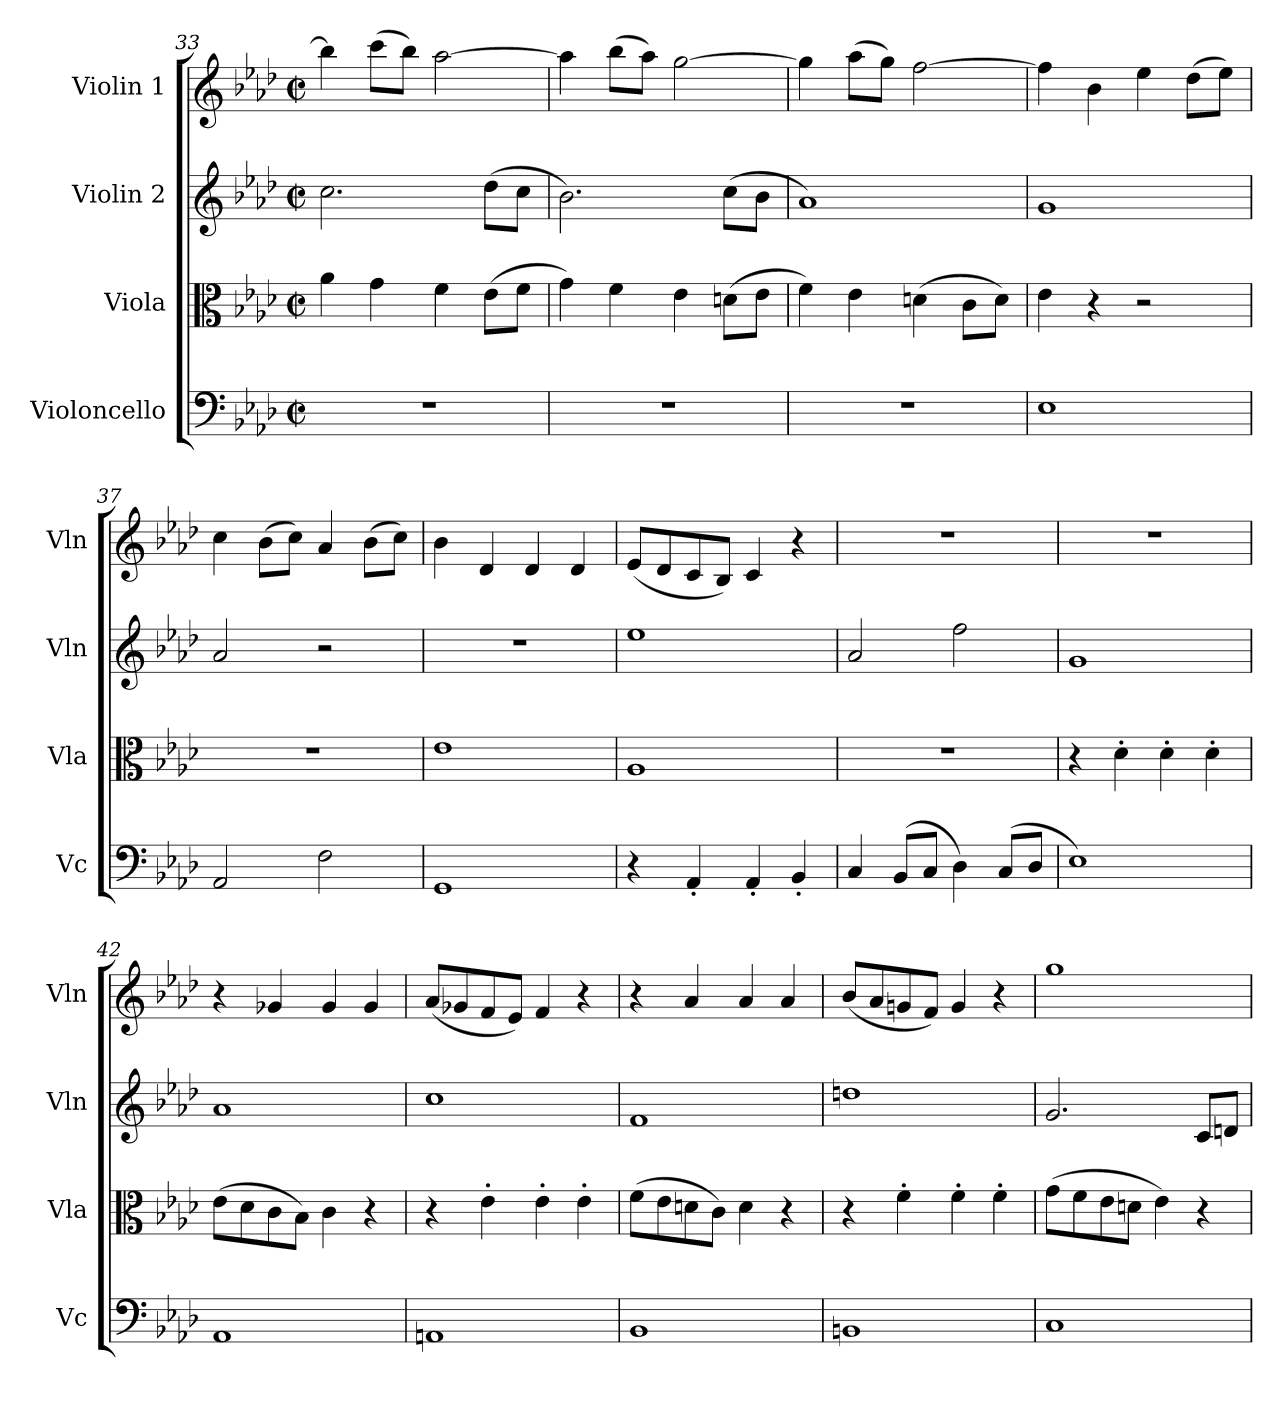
**kern	**kern	**kern	**kern
*part4	*part3	*part2	*part1
*staff4	*staff3	*staff2	*staff1
*I"Violoncello	*I"Viola	*I"Violin 2	*I"Violin 1
*I'Vc	*I'Vla	*I'Vln	*I'Vln
*clefF4	*clefC3	*clefG2	*clefG2
*k[b-e-a-d-]	*k[b-e-a-d-]	*k[b-e-a-d-]	*k[b-e-a-d-]
*M2/2	*M2/2	*M2/2	*M2/2
*met(c|)	*met(c|)	*met(c|)	*met(c|)
=33	=33	=33	=33
1r	4a-\	2.cc\	4bb-\]
.	4g\	.	(8ccc\L
.	.	.	8bb-\J)
.	4f\	.	[2aa-\
.	(8e-\L	(8dd-\L	.
.	8f\J	8cc\J	.
!!LO:LB:g=z
=34	=34	=34	=34
1r	4g\)	2.b-\)	4aa-\]
.	4f\	.	(8bb-\L
.	.	.	8aa-\J)
.	4e-\	.	[2gg\
.	(8dn\L	(8cc\L	.
.	8e-\J	8b-\J	.
=35	=35	=35	=35
1r	4f\)	1a-)	4gg\]
.	4e-\	.	(8aa-\L
.	.	.	8gg\J)
.	(4dn\	.	[2ff\
.	8c\L	.	.
.	8d\J)	.	.
=36	=36	=36	=36
1E-	4e-\	1g	4ff\]
.	4r	.	4b-\
.	2r	.	4ee-\
.	.	.	(8dd-\L
.	.	.	8ee-\J)
=37	=37	=37	=37
2AA-/	1r	2a-/	4cc\
.	.	.	(8b-\L
.	.	.	8cc\J)
2F\	.	2r	4a-/
.	.	.	(8b-\L
.	.	.	8cc\J)
=38	=38	=38	=38
1GG	1e-	1r	4b-\
.	.	.	4d-/
.	.	.	4d-/
.	.	.	4d-/
=39	=39	=39	=39
4r	1A-	1ee-	(8e-/L
.	.	.	8d-/
4AA-'/	.	.	8c/
.	.	.	8B-/J)
4AA-'/	.	.	4c/
4BB-'/	.	.	4r
!!LO:LB:g=z
=40	=40	=40	=40
4C/	1r	2a-/	1r
(8BB-/L	.	.	.
8C/J	.	.	.
4D-\)	.	2ff\	.
(8C/L	.	.	.
8D-/J	.	.	.
=41	=41	=41	=41
1E-)	4r	1g	1r
.	4d-'\	.	.
.	4d-'\	.	.
.	4d-'\	.	.
=42	=42	=42	=42
1AA-	(8e-\L	1a-	4r
.	8d-\	.	.
.	8c\	.	4g-X/
.	8B-\J)	.	.
.	4c\	.	4g-/
.	4r	.	4g-/
=43	=43	=43	=43
1AAn	4r	1cc	(8a-/L
.	.	.	8g-X/
.	4e-'\	.	8f/
.	.	.	8e-/J)
.	4e-'\	.	4f/
.	4e-'\	.	4r
=44	=44	=44	=44
1BB-	(8f\L	1f	4r
.	8e-\	.	.
.	8dn\	.	4a-/
.	8c\J)	.	.
.	4d\	.	4a-/
.	4r	.	4a-/
=45	=45	=45	=45
1BBn	4r	1ddn	(8b-/L
.	.	.	8a-/
.	4f'\	.	8gn/
.	.	.	8f/J)
.	4f'\	.	4g/
.	4f'\	.	4r
!!LO:LB:g=z
=46	=46	=46	=46
1C	(8g\L	2.g/	1gg
.	8f\	.	.
.	8e-\	.	.
.	8dn\J	.	.
.	4e-\)	.	.
.	4r	8c/L	.
.	.	8dn/J	.
=	=	=	=
*-	*-	*-	*-
